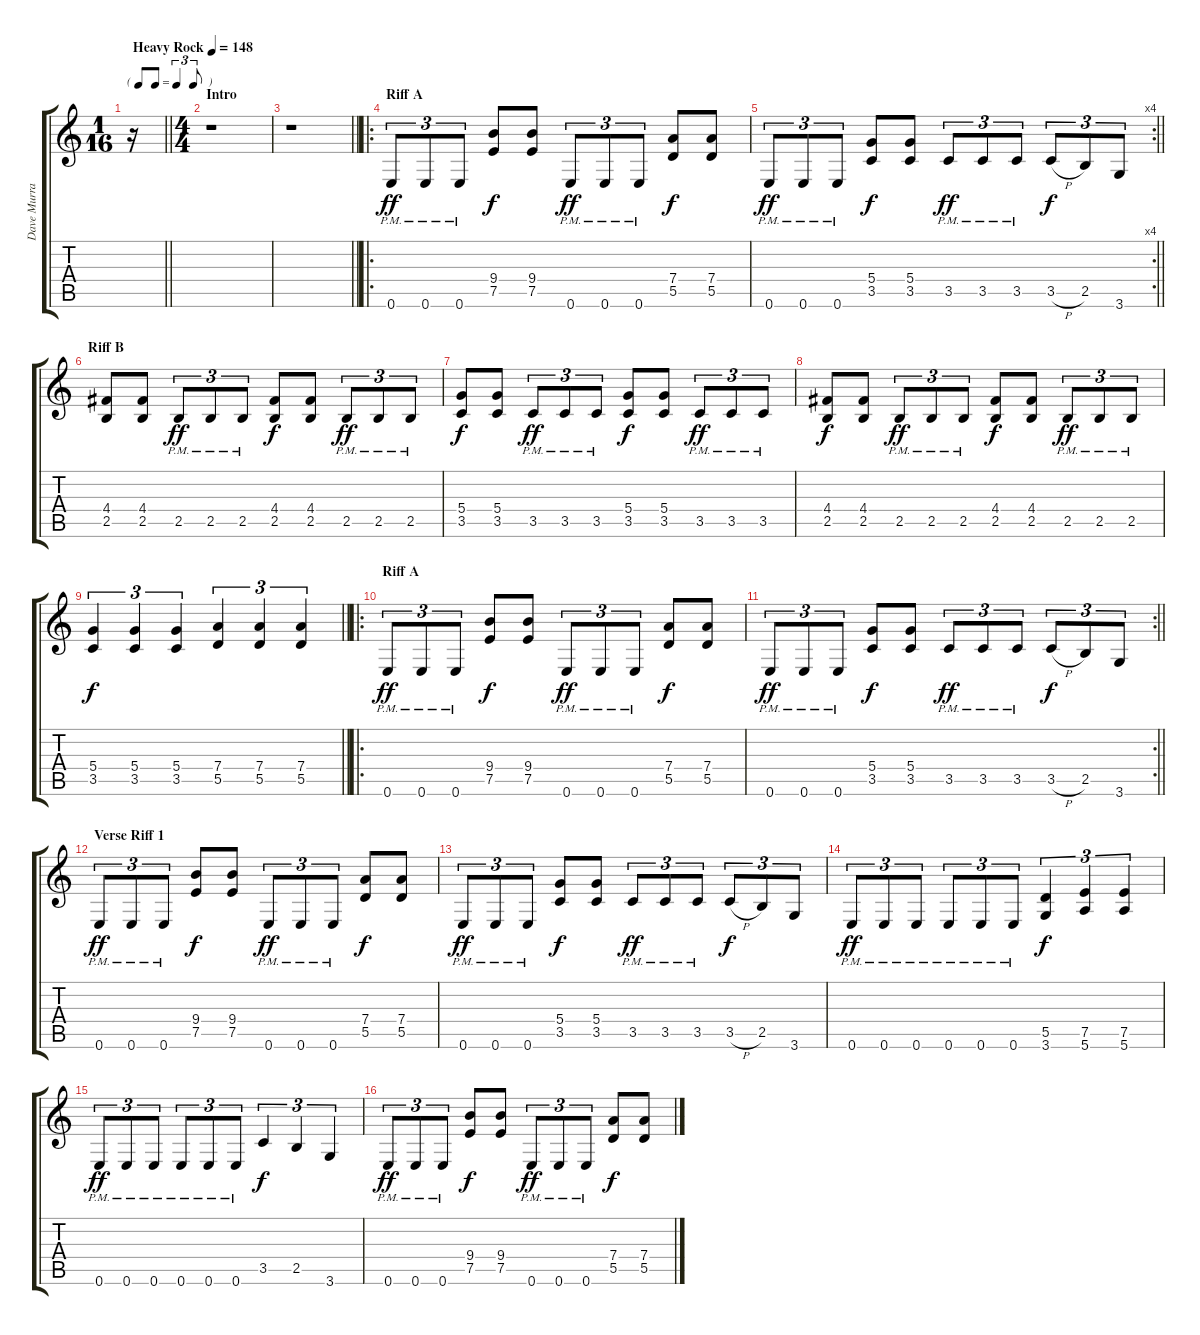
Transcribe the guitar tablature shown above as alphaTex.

\track ("Dave Murray" "Dave Murra") {instrument distortionguitar}
\staff {score tabs}
\tuning (E4 B3 G3 D3 A2 E2) {hide}
\ts (1 16)
\tf triplet8th
\tempo (148 "Heavy Rock")
\clef g2
\barLineRight lightlight
\ks c
r.16{dy ff instrument distortionguitar} |
\ts (4 4)
\section ("" "Intro")
r.1 |
\barLineRight lightlight
r.1 |
\ro
\section ("" "Riff A")
0.6{pm}.8{tu (3 2)} 0.6{pm}.8{tu (3 2)} 0.6{pm}.8{tu (3 2)} (9.4 7.5).8{dy f} (9.4 7.5).8 0.6{pm}.8{tu (3 2) dy ff} 0.6{pm}.8{tu (3 2)} 0.6{pm}.8{tu (3 2)} (7.4 5.5).8{dy f} (7.4 5.5).8 |
\rc 4
\barLineRight lightlight
0.6{pm}.8{tu (3 2) dy ff} 0.6{pm}.8{tu (3 2)} 0.6{pm}.8{tu (3 2)} (5.4 3.5).8{dy f} (5.4 3.5).8 3.5{pm}.8{tu (3 2) dy ff} 3.5{pm}.8{tu (3 2)} 3.5{pm}.8{tu (3 2)} 3.5{h}.8{tu (3 2) dy f} 2.5.8{tu (3 2)} 3.6.8{tu (3 2)} |
\section ("" "Riff B")
(4.4 2.5).8 (4.4 2.5).8 2.5{pm}.8{tu (3 2) dy ff} 2.5{pm}.8{tu (3 2)} 2.5{pm}.8{tu (3 2)} (4.4 2.5).8{dy f} (4.4 2.5).8 2.5{pm}.8{tu (3 2) dy ff} 2.5{pm}.8{tu (3 2)} 2.5{pm}.8{tu (3 2)} |
(5.4 3.5).8{dy f} (5.4 3.5).8 3.5{pm}.8{tu (3 2) dy ff} 3.5{pm}.8{tu (3 2)} 3.5{pm}.8{tu (3 2)} (5.4 3.5).8{dy f} (5.4 3.5).8 3.5{pm}.8{tu (3 2) dy ff} 3.5{pm}.8{tu (3 2)} 3.5{pm}.8{tu (3 2)} |
(4.4 2.5).8{dy f} (4.4 2.5).8 2.5{pm}.8{tu (3 2) dy ff} 2.5{pm}.8{tu (3 2)} 2.5{pm}.8{tu (3 2)} (4.4 2.5).8{dy f} (4.4 2.5).8 2.5{pm}.8{tu (3 2) dy ff} 2.5{pm}.8{tu (3 2)} 2.5{pm}.8{tu (3 2)} |
\barLineRight lightlight
(5.4 3.5).4{tu (3 2) dy f} (5.4 3.5).4{tu (3 2)} (5.4 3.5).4{tu (3 2)} (7.4 5.5).4{tu (3 2)} (7.4 5.5).4{tu (3 2)} (7.4 5.5).4{tu (3 2)} |
\ro
\section ("" "Riff A")
0.6{pm}.8{tu (3 2) dy ff} 0.6{pm}.8{tu (3 2)} 0.6{pm}.8{tu (3 2)} (9.4 7.5).8{dy f} (9.4 7.5).8 0.6{pm}.8{tu (3 2) dy ff} 0.6{pm}.8{tu (3 2)} 0.6{pm}.8{tu (3 2)} (7.4 5.5).8{dy f} (7.4 5.5).8 |
\rc 2
\barLineRight lightlight
0.6{pm}.8{tu (3 2) dy ff} 0.6{pm}.8{tu (3 2)} 0.6{pm}.8{tu (3 2)} (5.4 3.5).8{dy f} (5.4 3.5).8 3.5{pm}.8{tu (3 2) dy ff} 3.5{pm}.8{tu (3 2)} 3.5{pm}.8{tu (3 2)} 3.5{h}.8{tu (3 2) dy f} 2.5.8{tu (3 2)} 3.6.8{tu (3 2)} |
\section ("" "Verse Riff 1")
0.6{pm}.8{tu (3 2) dy ff} 0.6{pm}.8{tu (3 2)} 0.6{pm}.8{tu (3 2)} (9.4 7.5).8{dy f} (9.4 7.5).8 0.6{pm}.8{tu (3 2) dy ff} 0.6{pm}.8{tu (3 2)} 0.6{pm}.8{tu (3 2)} (7.4 5.5).8{dy f} (7.4 5.5).8 |
0.6{pm}.8{tu (3 2) dy ff} 0.6{pm}.8{tu (3 2)} 0.6{pm}.8{tu (3 2)} (5.4 3.5).8{dy f} (5.4 3.5).8 3.5{pm}.8{tu (3 2) dy ff} 3.5{pm}.8{tu (3 2)} 3.5{pm}.8{tu (3 2)} 3.5{h}.8{tu (3 2) dy f} 2.5.8{tu (3 2)} 3.6.8{tu (3 2)} |
0.6{pm}.8{tu (3 2) dy ff} 0.6{pm}.8{tu (3 2)} 0.6{pm}.8{tu (3 2)} 0.6{pm}.8{tu (3 2)} 0.6{pm}.8{tu (3 2)} 0.6{pm}.8{tu (3 2)} (5.5 3.6).4{tu (3 2) dy f} (7.5 5.6).4{tu (3 2)} (7.5 5.6).4{tu (3 2)} |
0.6{pm}.8{tu (3 2) dy ff} 0.6{pm}.8{tu (3 2)} 0.6{pm}.8{tu (3 2)} 0.6{pm}.8{tu (3 2)} 0.6{pm}.8{tu (3 2)} 0.6{pm}.8{tu (3 2)} 3.5.4{tu (3 2) dy f} 2.5.4{tu (3 2)} 3.6.4{tu (3 2)} |
0.6{pm}.8{tu (3 2) dy ff} 0.6{pm}.8{tu (3 2)} 0.6{pm}.8{tu (3 2)} (9.4 7.5).8{dy f} (9.4 7.5).8 0.6{pm}.8{tu (3 2) dy ff} 0.6{pm}.8{tu (3 2)} 0.6{pm}.8{tu (3 2)} (7.4 5.5).8{dy f} (7.4 5.5).8
